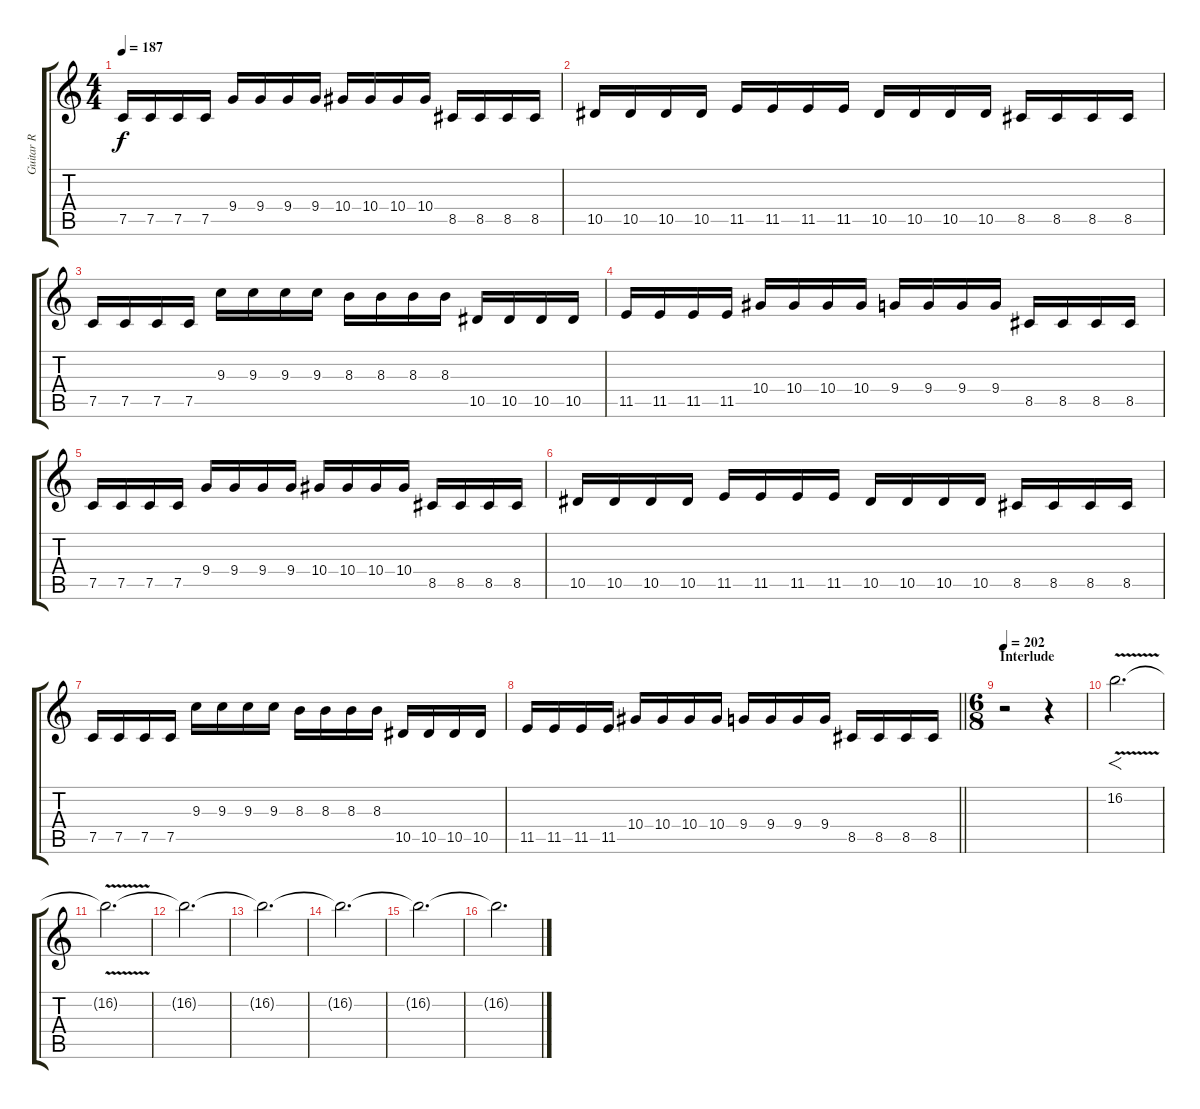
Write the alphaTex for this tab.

\track ("Guitar R" "Guitar R") {instrument distortionguitar}
\staff {score tabs}
\tuning (C4 G3 Eb3 Bb2 F2 C2) {hide}
\ts (4 4)
\section ("" "")
\tempo 187
\clef g2
\ks c
7.5.16{dy f} 7.5.16 7.5.16 7.5.16 9.4.16 9.4.16 9.4.16 9.4.16 10.4.16 10.4.16 10.4.16 10.4.16 8.5.16 8.5.16 8.5.16 8.5.16 |
10.5.16 10.5.16 10.5.16 10.5.16 11.5.16 11.5.16 11.5.16 11.5.16 10.5.16 10.5.16 10.5.16 10.5.16 8.5.16 8.5.16 8.5.16 8.5.16 |
7.5.16 7.5.16 7.5.16 7.5.16 9.3.16 9.3.16 9.3.16 9.3.16 8.3.16 8.3.16 8.3.16 8.3.16 10.5.16 10.5.16 10.5.16 10.5.16 |
11.5.16 11.5.16 11.5.16 11.5.16 10.4.16 10.4.16 10.4.16 10.4.16 9.4.16 9.4.16 9.4.16 9.4.16 8.5.16 8.5.16 8.5.16 8.5.16 |
7.5.16 7.5.16 7.5.16 7.5.16 9.4.16 9.4.16 9.4.16 9.4.16 10.4.16 10.4.16 10.4.16 10.4.16 8.5.16 8.5.16 8.5.16 8.5.16 |
10.5.16 10.5.16 10.5.16 10.5.16 11.5.16 11.5.16 11.5.16 11.5.16 10.5.16 10.5.16 10.5.16 10.5.16 8.5.16 8.5.16 8.5.16 8.5.16 |
7.5.16 7.5.16 7.5.16 7.5.16 9.3.16 9.3.16 9.3.16 9.3.16 8.3.16 8.3.16 8.3.16 8.3.16 10.5.16 10.5.16 10.5.16 10.5.16 |
\barLineRight lightlight
11.5.16 11.5.16 11.5.16 11.5.16 10.4.16 10.4.16 10.4.16 10.4.16 9.4.16 9.4.16 9.4.16 9.4.16 8.5.16 8.5.16 8.5.16 8.5.16 |
\ts (6 8)
\section ("" "Interlude")
\tempo 202
r.2 r.4 |
16.2{v}.2{f d} |
16.2{t}.2{d} |
16.2{t}.2{d} |
16.2{t}.2{d} |
16.2{t}.2{d} |
16.2{t}.2{d} |
16.2{t}.2{d}
